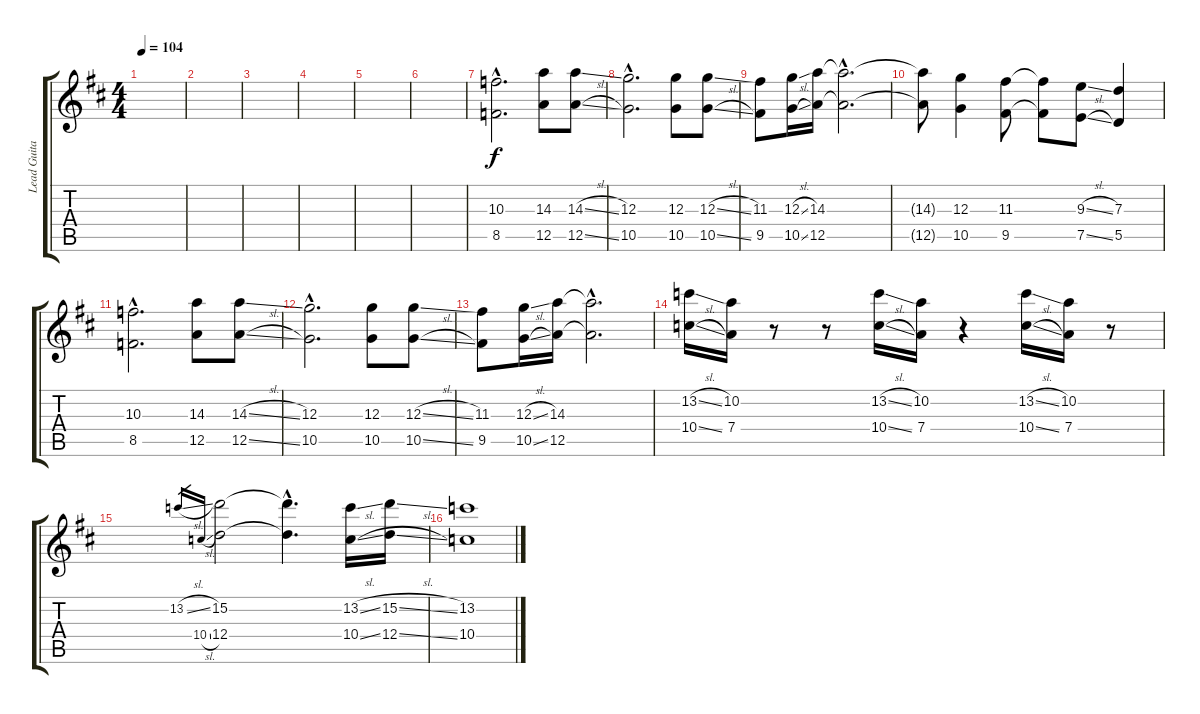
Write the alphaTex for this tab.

\track ("Lead Guitar [Slash]" "Lead Guita") {instrument overdrivenguitar}
\staff {score tabs}
\tuning (E4 B3 G3 D3 A2 E2) {hide}
\ts (4 4)
\tempo 104
\clef g2
\ks d
|
|
|
|
|
|
(10.3{hac} 8.5{hac}).2{d dy f} (14.3 12.5).8 (14.3{sl} 12.5{sl}).8 |
(12.3{hac} 10.5{hac}).2{d} (12.3 10.5).8 (12.3{sl} 10.5{sl}).8 |
(11.3 9.5).8 (12.3{sl} 10.5{sl}).16 (14.3 12.5).16 (14.3{hac t} 12.5{hac t}).2{d} |
(14.3{t} 12.5{t}).8 (12.3 10.5).4 (11.3 9.5).8 (11.3{t} 9.5{t}).8 (9.3{sl} 7.5{sl}).8 (7.3 5.5).4 |
(10.3{hac} 8.5{hac}).2{d} (14.3 12.5).8 (14.3{sl} 12.5{sl}).8 |
(12.3{hac} 10.5{hac}).2{d} (12.3 10.5).8 (12.3{sl} 10.5{sl}).8 |
(11.3 9.5).8 (12.3{sl} 10.5{sl}).16 (14.3 12.5).16 (14.3{hac t} 12.5{hac t}).2{d} |
(13.2{sl} 10.4{sl}).16 (10.2 7.4).16 r.8 r.8 (13.2{sl} 10.4{sl}).16 (10.2 7.4).16 r.4 (13.2{sl} 10.4{sl}).16 (10.2 7.4).16 r.8 |
13.2{sl}.16{gr} 10.4{sl}.16{gr} (15.2 12.4).2 (15.2{hac t} 12.4{hac t}).4{d} (13.2{sl} 10.4{sl}).16 (15.2{sl} 12.4{sl}).16 |
(13.2 10.4).1
